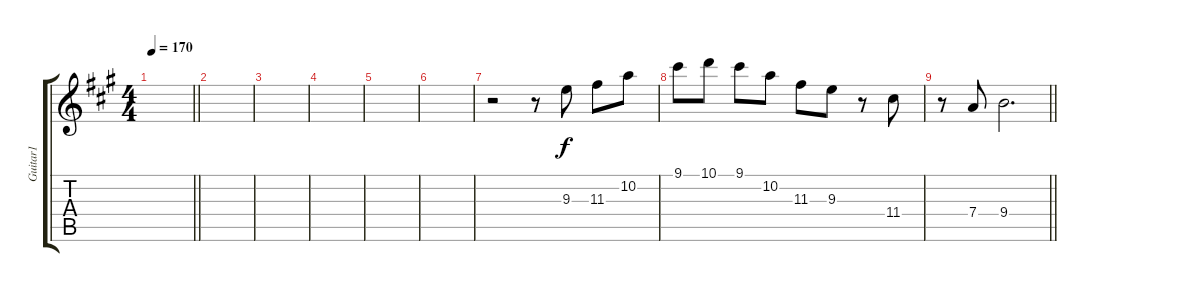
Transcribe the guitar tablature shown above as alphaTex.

\track ("Guitar1" "Guitar1") {instrument overdrivenguitar}
\staff {score tabs}
\tuning (E4 B3 G3 D3 A2 E2) {hide}
\ts (4 4)
\tempo 170
\clef g2
\barLineRight lightlight
\ks f#minor
|
|
|
|
|
|
r.2 r.8 9.3.8 11.3.8 10.2.8 |
9.1.8 10.1.8 9.1.8 10.2.8 11.3.8 9.3.8 r.8 11.4.8 |
\barLineRight lightlight
r.8 7.4.8 9.4.2{d}
